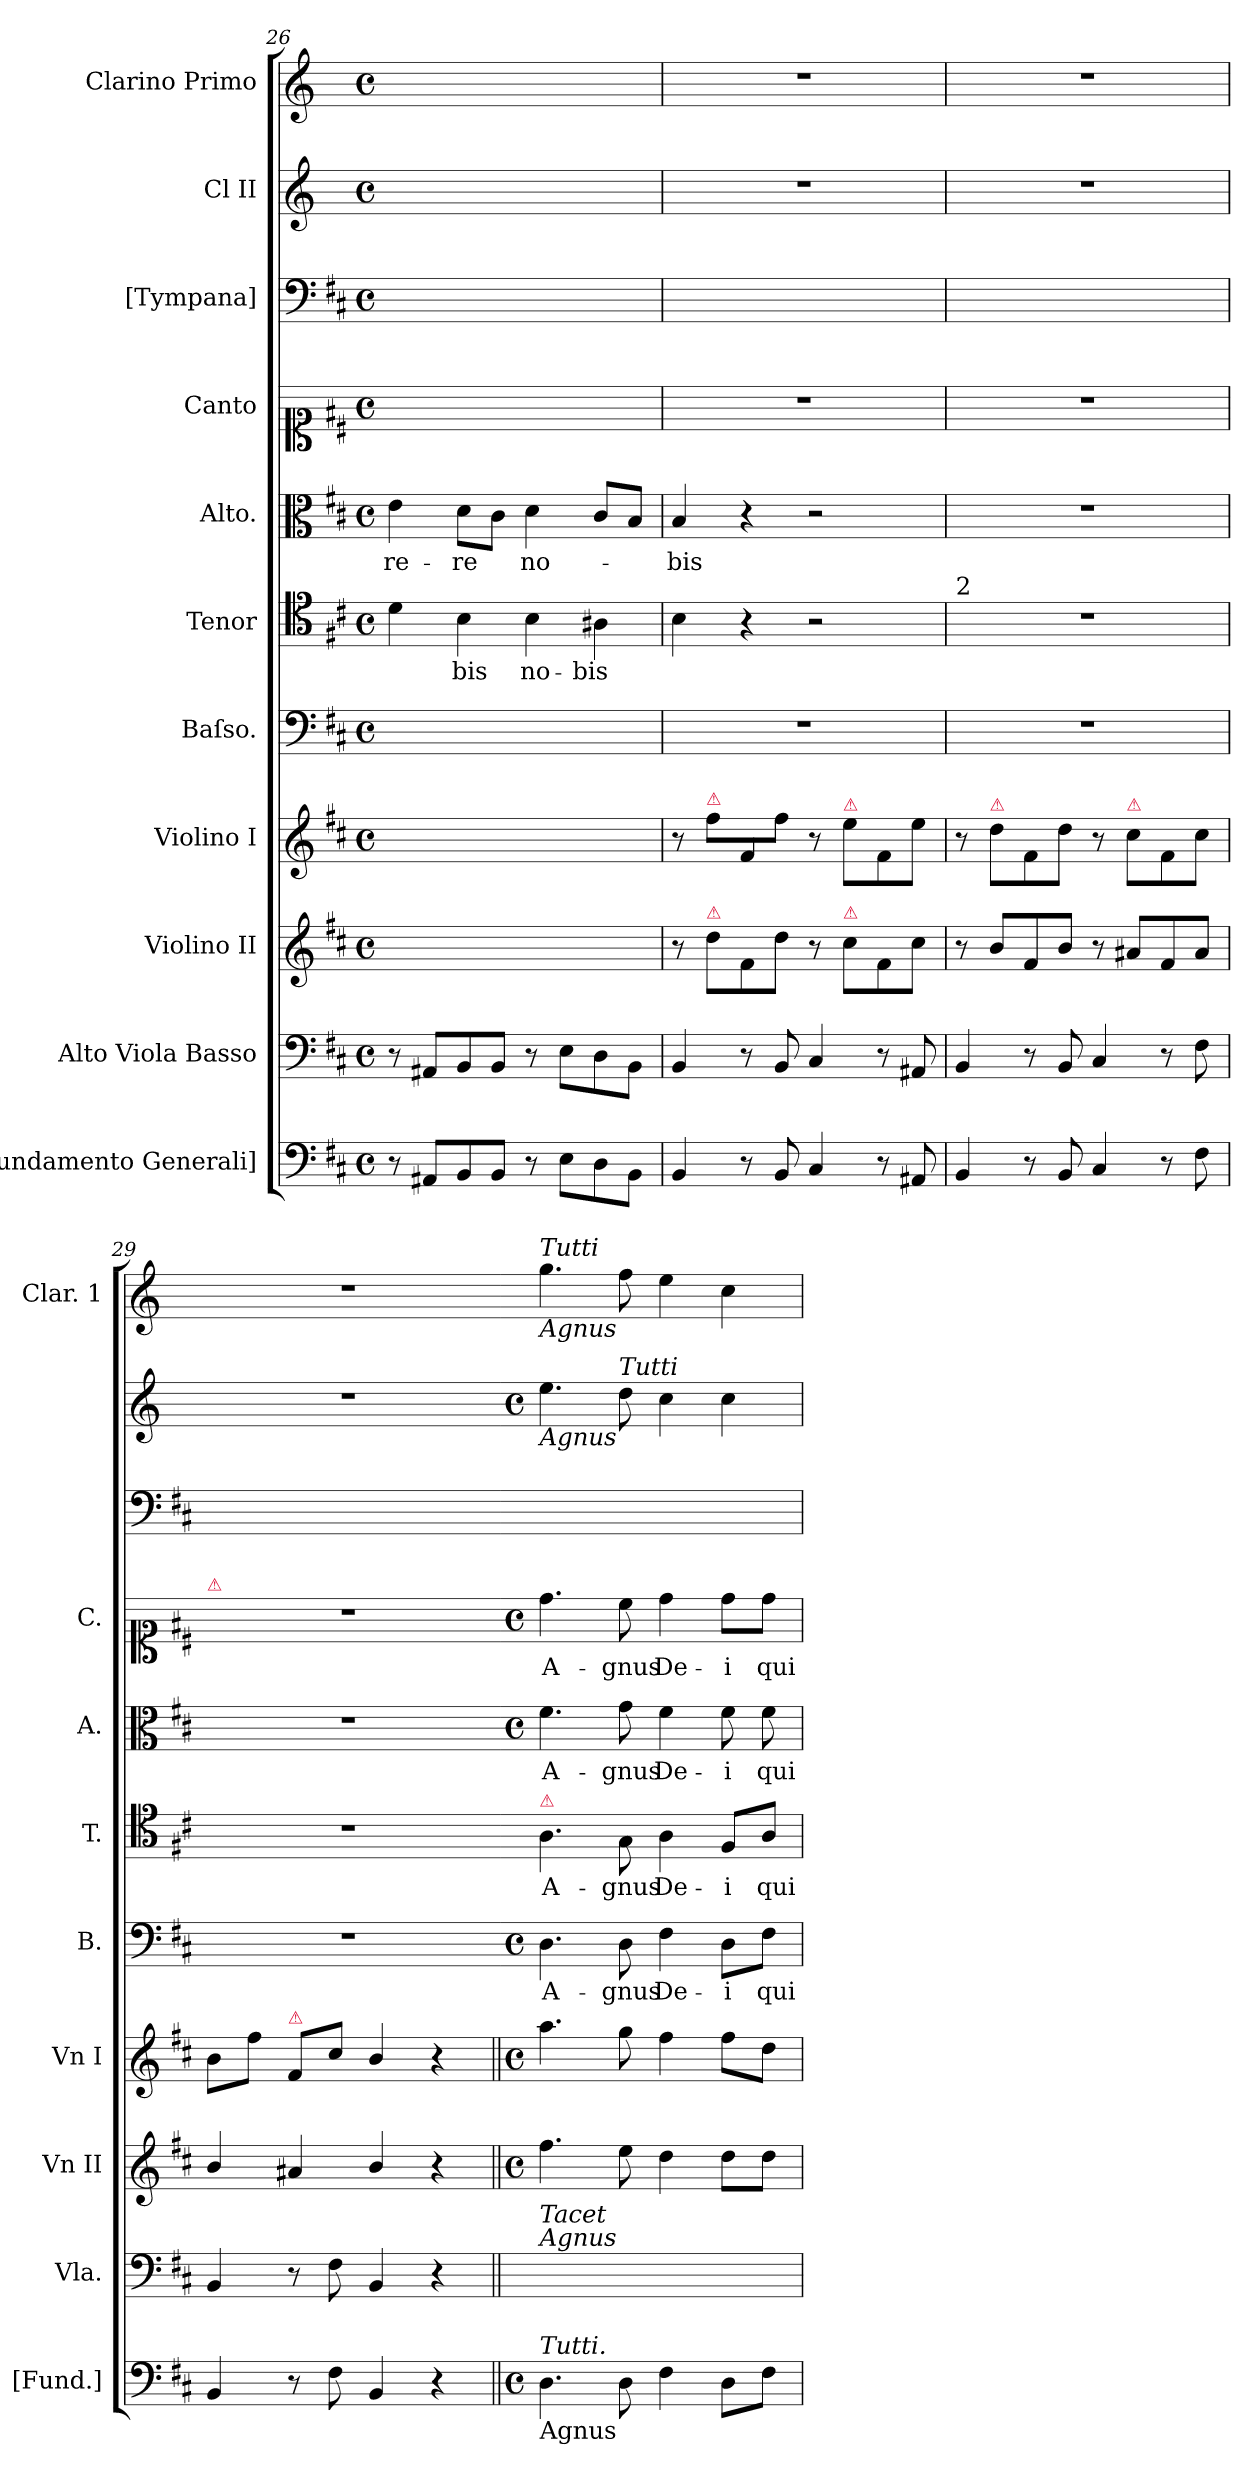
**kern	**kern	**kern	**kern	**kern	**text	**kern	**text	**kern	**text	**kern	**text	**kern	**kern	**kern
*part11	*part10	*part9	*part8	*part7	*part7	*part6	*part6	*part5	*part5	*part4	*part4	*part3	*part2	*part1
*staff11	*staff10	*staff9	*staff8	*staff7	*staff7	*staff6	*staff6	*staff5	*staff5	*staff4	*staff4	*staff3	*staff2	*staff1
*I"[Fundamento Generali]	*I"Alto Viola Basso	*I"Violino II	*I"Violino I	*I"Baſso.	*	*I"Tenor	*	*I"Alto.	*	*I"Canto	*	*I"[Tympana]	*I"Cl II	*I"Clarino Primo
*I'[Fund.]	*I'Vla.	*I'Vn II	*I'Vn I	*I'B.	*	*I'T.	*	*I'A.	*	*I'C.	*	*	*	*I'Clar. 1
*clefF4	*clefF4	*clefG2	*clefG2	*clefF4	*	*clefC4	*	*clefC3	*	*clefC1	*	*clefF4	*clefG2	*clefG2
*	*	*	*	*	*	*	*	*	*	*	*	*	*ITrd-1c-2	*ITrd-1c-2
*k[f#c#]	*k[f#c#]	*k[f#c#]	*k[f#c#]	*k[f#c#]	*	*k[f#c#]	*	*k[f#c#]	*	*k[f#c#]	*	*k[f#c#]	*k[f#c#]	*k[f#c#]
*M4/4	*M4/4	*M4/4	*M4/4	*M4/4	*	*M4/4	*	*M4/4	*	*M4/4	*	*M4/4	*M4/4	*M4/4
*met(c)	*met(c)	*met(c)	*met(c)	*met(c)	*	*met(c)	*	*met(c)	*	*met(c)	*	*met(c)	*met(c)	*met(c)
=26	=26	=26	=26	=26	=26	=26	=26	=26	=26	=26	=26	=26	=26	=26
8r	8r	1ryy	1ryy	1ryy	.	4d\	.	4e\	-re-	1ryy	.	1ryy	1ryy	1ryy
8AA#X/L	8AA#X/L	.	.	.	.	.	.	.	.	.	.	.	.	.
8BB/	8BB/	.	.	.	.	4B\	-bis	8d\L	-re	.	.	.	.	.
8BB/J	8BB/J	.	.	.	.	.	.	8c#\J	.	.	.	.	.	.
8r	8r	.	.	.	.	4B\	no-	4d\	no-	.	.	.	.	.
8E\L	8E\L	.	.	.	.	.	.	.	.	.	.	.	.	.
8D\	8D\	.	.	.	.	4A#X\	-bis	8c#/L	.	.	.	.	.	.
8BB\J	8BB\J	.	.	.	.	.	.	8B/J	.	.	.	.	.	.
=27	=27	=27	=27	=27	=27	=27	=27	=27	=27	=27	=27	=27	=27	=27
4BB/	4BB/	8r	8r	1r	.	4B\	.	4B/	-bis	1r	.	1ryy	1r	1r
!	!	!	!LO:TX:a:color=crimson:t=⚠	!	!	!	!	!	!	!	!	!	!	!
!	!	!LO:TX:a:color=crimson:t=⚠	!	!	!	!	!	!	!	!	!	!	!	!
.	.	8dd\L	8ff#\L	.	.	.	.	.	.	.	.	.	.	.
8r	8r	8f#/	8f#/	.	.	4r	.	4r	.	.	.	.	.	.
8BB/	8BB/	8dd\J	8ff#\J	.	.	.	.	.	.	.	.	.	.	.
4C#/	4C#/	8r	8r	.	.	2r	.	2r	.	.	.	.	.	.
!	!	!	!LO:TX:a:color=crimson:t=⚠	!	!	!	!	!	!	!	!	!	!	!
!	!	!LO:TX:a:color=crimson:t=⚠	!	!	!	!	!	!	!	!	!	!	!	!
.	.	8cc#\L	8ee\L	.	.	.	.	.	.	.	.	.	.	.
8r	8r	8f#/	8f#/	.	.	.	.	.	.	.	.	.	.	.
8AA#X/	8AA#X/	8cc#\J	8ee\J	.	.	.	.	.	.	.	.	.	.	.
=28	=28	=28	=28	=28	=28	=28	=28	=28	=28	=28	=28	=28	=28	=28
!	!	!	!	!	!	!LO:TX:a:t=2	!	!	!	!	!	!	!	!
4BB/	4BB/	8r	8r	1r	.	1r	.	1r	.	1r	.	1ryy	1r	1r
!	!	!	!LO:TX:a:color=crimson:t=⚠	!	!	!	!	!	!	!	!	!	!	!
.	.	8b/L	8dd\L	.	.	.	.	.	.	.	.	.	.	.
8r	8r	8f#/	8f#/	.	.	.	.	.	.	.	.	.	.	.
8BB/	8BB/	8b/J	8dd\J	.	.	.	.	.	.	.	.	.	.	.
4C#/	4C#/	8r	8r	.	.	.	.	.	.	.	.	.	.	.
!	!	!	!LO:TX:a:color=crimson:t=⚠	!	!	!	!	!	!	!	!	!	!	!
.	.	8a#X/L	8cc#\L	.	.	.	.	.	.	.	.	.	.	.
8r	8r	8f#/	8f#/	.	.	.	.	.	.	.	.	.	.	.
8F#\	8F#\	8a#/J	8cc#\J	.	.	.	.	.	.	.	.	.	.	.
=29	=29	=29	=29	=29	=29	=29	=29	=29	=29	=29	=29	=29	=29	=29
!	!	!	!	!	!	!	!	!	!	!LO:TX:a:color=crimson:t=⚠	!	!	!	!
4BB/	4BB/	4b/	8b\L	1r	.	1r	.	1r	.	1r	.	1ryy	1r	1r
.	.	.	8ff#\J	.	.	.	.	.	.	.	.	.	.	.
!	!	!	!LO:TX:a:color=crimson:t=⚠	!	!	!	!	!	!	!	!	!	!	!
8r	8r	4a#X/	8f#/L	.	.	.	.	.	.	.	.	.	.	.
8F#\	8F#\	.	8cc#\J	.	.	.	.	.	.	.	.	.	.	.
4BB/	4BB/	4b/	4b/	.	.	.	.	.	.	.	.	.	.	.
4r	4r	4r	4r	.	.	.	.	.	.	.	.	.	.	.
=30||	=30||	=30||	=30||	=30||	=30||	=30	=30||	=30||	=30||	=30||	=30||	=30||	=30||	=30||
*M4/4	*	*M4/4	*M4/4	*M4/4	*	*	*	*M4/4	*	*M4/4	*	*	*M4/4	*
*met(c)	*	*met(c)	*met(c)	*met(c)	*	*	*	*met(c)	*	*met(c)	*	*	*met(c)	*
!	!	!	!	!	!	!	!	!	!	!	!	!	!	!LO:TX:a:i:t=Tutti
!	!	!	!	!	!	!	!	!	!	!	!	!	!	!LO:TX:b:i:t=Agnus
!	!	!	!	!	!	!	!	!	!	!	!	!	!LO:TX:b:i:t=Agnus	!
!	!	!	!	!	!	!LO:TX:a:color=crimson:t=⚠	!	!	!	!	!	!	!	!
!	!LO:TX:a:i:t=Tacet\nAgnus	!	!	!	!	!	!	!	!	!	!	!	!	!
!LO:TX:a:i:t=Tutti.	!	!	!	!	!	!	!	!	!	!	!	!	!	!
!LO:TX:b:t=Agnus	!	!	!	!	!	!	!	!	!	!	!	!	!	!
4.D\	1ryy	4.ff#\	4.aa\	4.D\	A-	4.A\	A-	4.f#\	A-	4.dd\	A-	1ryy	4.ff#\	4.aa\
!	!	!	!	!	!	!	!	!	!	!	!	!	!LO:TX:a:i:t=Tutti	!
8D\	.	8ee\	8gg\	8D\	-gnus	8G\	-gnus	8g\	-gnus	8cc#\	-gnus	.	8ee\	8gg\
4F#\	.	4dd\	4ff#\	4F#\	De-	4A\	De-	4f#\	De-	4dd\	De-	.	4dd\	4ff#\
8D\L	.	8dd\L	8ff#\L	8D\L	-i	8F#/L	-i	8f#\	-i	8dd\L	-i	.	4dd\	4dd\
8F#\J	.	8dd\J	8dd\J	8F#\J	qui	8A/J	qui	8f#\	qui	8dd\J	qui	.	.	.
=	=	=	=	=	=	=	=	=	=	=	=	=	=	=
*-	*-	*-	*-	*-	*-	*-	*-	*-	*-	*-	*-	*-	*-	*-
